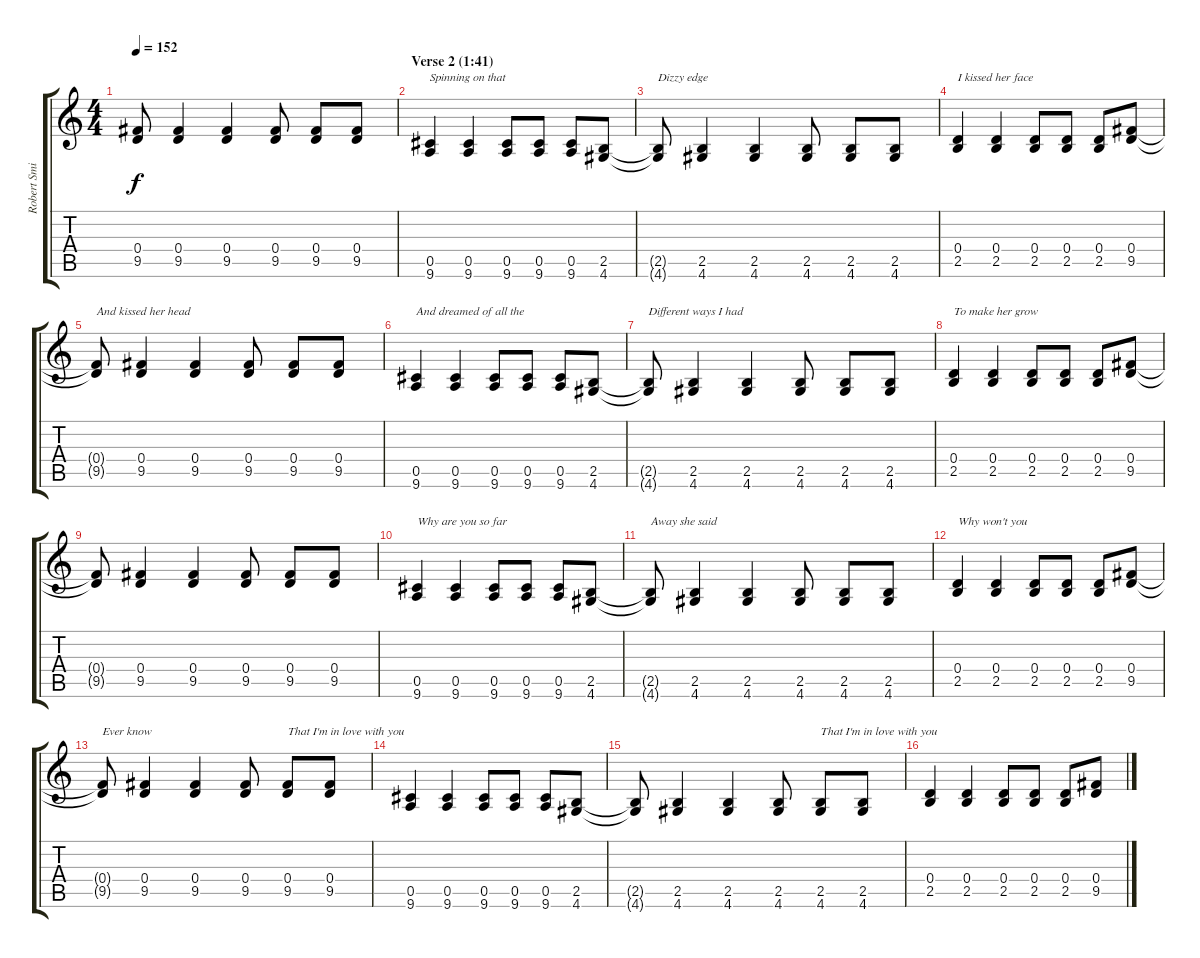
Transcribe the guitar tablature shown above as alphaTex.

\track ("Robert Smith (electric rhythm guitar)" "Robert Smi") {instrument electricguitarclean}
\staff {score tabs}
\tuning (E4 B3 G3 D3 A2 E2) {hide}
\ts (4 4)
\tempo 152
\clef g2
\ks c
(0.4{t} 9.5{t}).8{dy f} (0.4 9.5).4 (0.4 9.5).4 (0.4 9.5).8 (0.4 9.5).8 (0.4 9.5).8 |
\section ("" "Verse 2 (1:41)")
(0.5 9.6).4{txt "Spinning on that"} (0.5 9.6).4 (0.5 9.6).8 (0.5 9.6).8 (0.5 9.6).8 (2.5 4.6).8 |
(2.5{t} 4.6{t}).8{txt "Dizzy edge"} (2.5 4.6).4 (2.5 4.6).4 (2.5 4.6).8 (2.5 4.6).8 (2.5 4.6).8 |
(0.4 2.5).4{txt "I kissed her face"} (0.4 2.5).4 (0.4 2.5).8 (0.4 2.5).8 (0.4 2.5).8 (0.4 9.5).8 |
(0.4{t} 9.5{t}).8{txt "And kissed her head"} (0.4 9.5).4 (0.4 9.5).4 (0.4 9.5).8 (0.4 9.5).8 (0.4 9.5).8 |
(0.5 9.6).4{txt "And dreamed of all the"} (0.5 9.6).4 (0.5 9.6).8 (0.5 9.6).8 (0.5 9.6).8 (2.5 4.6).8 |
(2.5{t} 4.6{t}).8{txt "Different ways I had"} (2.5 4.6).4 (2.5 4.6).4 (2.5 4.6).8 (2.5 4.6).8 (2.5 4.6).8 |
(0.4 2.5).4{txt "To make her grow"} (0.4 2.5).4 (0.4 2.5).8 (0.4 2.5).8 (0.4 2.5).8 (0.4 9.5).8 |
(0.4{t} 9.5{t}).8 (0.4 9.5).4 (0.4 9.5).4 (0.4 9.5).8 (0.4 9.5).8 (0.4 9.5).8 |
(0.5 9.6).4{txt "Why are you so far"} (0.5 9.6).4 (0.5 9.6).8 (0.5 9.6).8 (0.5 9.6).8 (2.5 4.6).8 |
(2.5{t} 4.6{t}).8{txt "Away she said"} (2.5 4.6).4 (2.5 4.6).4 (2.5 4.6).8 (2.5 4.6).8 (2.5 4.6).8 |
(0.4 2.5).4{txt "Why won't you"} (0.4 2.5).4 (0.4 2.5).8 (0.4 2.5).8 (0.4 2.5).8 (0.4 9.5).8 |
(0.4{t} 9.5{t}).8{txt "Ever know"} (0.4 9.5).4 (0.4 9.5).4 (0.4 9.5).8 (0.4 9.5).8{txt "That I'm in love with you"} (0.4 9.5).8 |
(0.5 9.6).4 (0.5 9.6).4 (0.5 9.6).8 (0.5 9.6).8 (0.5 9.6).8 (2.5 4.6).8 |
(2.5{t} 4.6{t}).8 (2.5 4.6).4 (2.5 4.6).4 (2.5 4.6).8 (2.5 4.6).8{txt "That I'm in love with you"} (2.5 4.6).8 |
(0.4 2.5).4 (0.4 2.5).4 (0.4 2.5).8 (0.4 2.5).8 (0.4 2.5).8 (0.4 9.5).8
